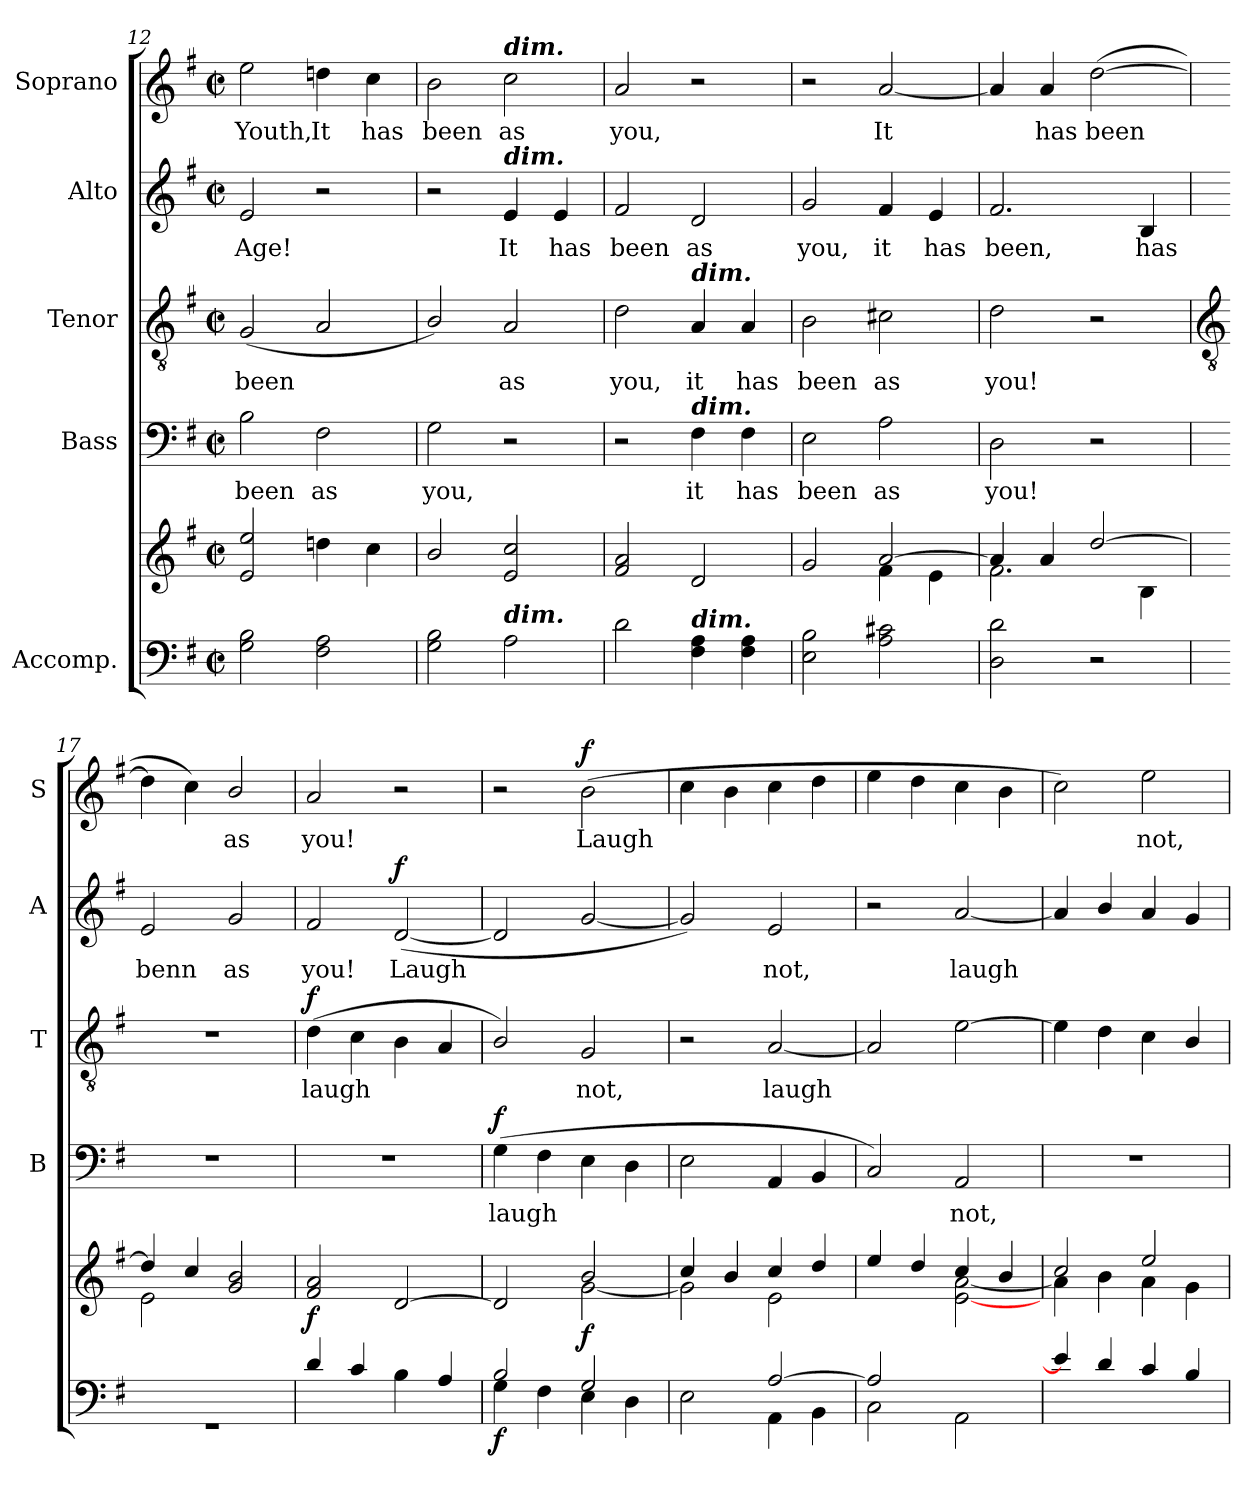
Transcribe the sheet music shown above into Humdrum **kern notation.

**kern	**kern	**dynam	**kern	**text	**dynam	**kern	**text	**dynam	**kern	**text	**dynam	**kern	**text	**dynam
*part5	*part5	*part5	*part4	*part4	*part4	*part3	*part3	*part3	*part2	*part2	*part2	*part1	*part1	*part1
*staff6	*staff5	*staff5/6	*staff4	*staff4	*staff4	*staff3	*staff3	*staff3	*staff2	*staff2	*staff2	*staff1	*staff1	*staff1
*I"Accomp.	*	*	*I"Bass	*	*	*I"Tenor	*	*	*I"Alto	*	*	*I"Soprano	*	*
*	*	*	*I'B	*	*	*I'T	*	*	*I'A	*	*	*I'S	*	*
*clefF4	*clefG2	*	*clefF4	*	*	*clefGv2	*	*	*clefG2	*	*	*clefG2	*	*
*k[f#]	*k[f#]	*	*k[f#]	*	*	*k[f#]	*	*	*k[f#]	*	*	*k[f#]	*	*
*G:	*G:	*	*G:	*	*	*G:	*	*	*G:	*	*	*G:	*	*
*M2/2	*M2/2	*	*M2/2	*	*	*M2/2	*	*	*M2/2	*	*	*M2/2	*	*
*met(c|)	*met(c|)	*	*met(c|)	*	*	*met(c|)	*	*	*met(c|)	*	*	*met(c|)	*	*
=12	=12	=12	=12	=12	=12	=12	=12	=12	=12	=12	=12	=12	=12	=12
*	*^	*	*	*	*	*	*	*	*	*	*	*	*	*
!	!	!	!	!	!LO:LY:b	!	!	!LO:LY:b	!	!	!LO:LY:b	!	!	!LO:LY:b	!
2G 2B	2e/ 2ee/	1ryy	.	2B	been	.	(<2G	been	.	2e	Age!	.	2ee	Youth,	.
!	!	!	!	!	!LO:LY:b	!	!	!	!	!	!	!	!	!LO:LY:b	!
2F# 2A	4ddn\	.	.	2F#	as	.	2A	.	.	2r	.	.	4ddn	It	.
!	!	!	!	!	!	!	!	!	!	!	!	!	!	!LO:LY:b	!
.	4cc\	.	.	.	.	.	.	.	.	.	.	.	4cc	has	.
=13	=13	=13	=13	=13	=13	=13	=13	=13	=13	=13	=13	=13	=13	=13	=13
!	!	!	!	!	!LO:LY:b	!	!	!	!	!	!	!	!	!LO:LY:b	!
2G 2B	2b/	1ryy	.	2G	you,	.	2B/)	.	.	2r	.	.	2b	been	.
!	!	!	!	!	!	!	!	!	!	!	!	!	!LO:TX:a:Bi:t=dim.	!	!
!	!	!	!	!	!	!	!	!	!	!LO:TX:a:Bi:t=dim.	!	!	!	!	!
!	!LO:TX:b:Bi:t=dim.	!	!	!	!	!	!	!	!	!	!	!	!	!	!
!	!	!	!	!	!	!	!	!LO:LY:b	!	!	!LO:LY:b	!	!	!LO:LY:b	!
2A	2e/ 2cc/	.	.	2r	.	.	2A	as	.	4e	It	.	2cc	as	.
!	!	!	!	!	!	!	!	!	!	!	!LO:LY:b	!	!	!	!
.	.	.	.	.	.	.	.	.	.	4e	has	.	.	.	.
=14	=14	=14	=14	=14	=14	=14	=14	=14	=14	=14	=14	=14	=14	=14	=14
!	!	!	!	!	!	!	!	!LO:LY:b	!	!	!LO:LY:b	!	!	!LO:LY:b	!
2d	2f#/ 2a/	1ryy	.	2r	.	.	2d	you,	.	2f#	been	.	2a	you,	.
!	!	!	!	!	!	!	!LO:TX:a:Bi:t=dim.	!	!	!	!	!	!	!	!
!	!	!	!	!LO:TX:a:Bi:t=dim.	!	!	!	!	!	!	!	!	!	!	!
!LO:TX:a:Bi:t=dim.	!	!	!	!	!	!	!	!	!	!	!	!	!	!	!
!	!	!	!	!	!LO:LY:b	!	!	!LO:LY:b	!	!	!LO:LY:b	!	!	!	!
4F# 4A	2d/	.	.	4F#	it	.	4A	it	.	2d	as	.	2r	.	.
!	!	!	!	!	!LO:LY:b	!	!	!LO:LY:b	!	!	!	!	!	!	!
4F# 4A	.	.	.	4F#	has	.	4A	has	.	.	.	.	.	.	.
=15	=15	=15	=15	=15	=15	=15	=15	=15	=15	=15	=15	=15	=15	=15	=15
!	!	!	!	!	!LO:LY:b	!	!	!LO:LY:b	!	!	!LO:LY:b	!	!	!	!
2E 2B	2g/	2ryy	.	2E	been	.	2B	been	.	2g	you,	.	2r	.	.
!	!	!	!	!	!LO:LY:b	!	!	!LO:LY:b	!	!	!LO:LY:b	!	!	!LO:LY:b	!
2A 2c#X	[2a/	4f#\	.	2A	as	.	2c#X	as	.	4f#	it	.	[2a	It	.
!	!	!	!	!	!	!	!	!	!	!	!LO:LY:b	!	!	!	!
.	.	4e\	.	.	.	.	.	.	.	4e	has	.	.	.	.
=16	=16	=16	=16	=16	=16	=16	=16	=16	=16	=16	=16	=16	=16	=16	=16
!	!	!	!	!	!LO:LY:b	!	!	!LO:LY:b	!	!	!LO:LY:b	!	!	!	!
2D 2d	4a/]	2.f#\	.	2D	you!	.	2d	you!	.	2.f#	been,	.	4a]	.	.
!	!	!	!	!	!	!	!	!	!	!	!	!	!	!LO:LY:b	!
.	4a/	.	.	.	.	.	.	.	.	.	.	.	4a	has	.
!	!	!	!	!	!	!	!	!	!	!	!	!	!	!LO:LY:b	!
2r	[2dd/	.	.	2r	.	.	2r	.	.	.	.	.	(>[2dd	been	.
!	!	!	!	!	!	!	!	!	!	!	!LO:LY:b	!	!	!	!
.	.	4B\	.	.	.	.	.	.	.	4B	has	.	.	.	.
!!LO:LB:g=z
=17	=17	=17	=17	=17	=17	=17	=17	=17	=17	=17	=17	=17	=17	=17	=17
*	*	*	*	*	*	*	*clefGv2	*	*	*	*	*	*	*	*
*^	*	*	*	*	*	*	*	*	*	*	*	*	*	*	*
!	!	!	!	!	!	!	!	!	!	!	!	!LO:LY:b	!	!	!	!
1ryy	1r	4dd/]	2e\	.	1r	.	.	1r	.	.	2e	benn	.	4dd]	.	.
.	.	4cc/	.	.	.	.	.	.	.	.	.	.	.	4cc)	.	.
!	!	!	!	!	!	!	!	!	!	!	!	!LO:LY:b	!	!	!LO:LY:b	!
.	.	2g/ 2b/	2ryy	.	.	.	.	.	.	.	2g	as	.	2b/	as	.
=18	=18	=18	=18	=18	=18	=18	=18	=18	=18	=18	=18	=18	=18	=18	=18	=18
!	!	!	!	!LO:DY:a=2	!	!	!	!	!LO:LY:b	!LO:DY:b	!	!LO:LY:b	!	!	!LO:LY:b	!
4d	1ryy	2f#/ 2a/	1ryy	f	1r	.	.	(>4d	laugh	f	2f#	you!	.	2a	you!	.
4c	.	.	.	.	.	.	.	4c	.	.	.	.	.	.	.	.
!	!	!	!	!	!	!	!	!	!	!	!	!LO:LY:b	!LO:DY:b	!	!	!
4B\	.	[2d/	.	.	.	.	.	4B\	.	.	(<[2d	Laugh	f	2r	.	.
4A	.	.	.	.	.	.	.	4A	.	.	.	.	.	.	.	.
=19	=19	=19	=19	=19	=19	=19	=19	=19	=19	=19	=19	=19	=19	=19	=19	=19
!	!	!	!	!LO:DY:b=2	!	!LO:LY:b	!LO:DY:b	!	!	!	!	!	!	!	!	!
2B/	4G\	2d/]	2ryy	f	(>4G	laugh	f	2B/)	.	.	2d]	.	.	2r	.	.
.	4F#\	.	.	.	4F#	.	.	.	.	.	.	.	.	.	.	.
!	!	!	!	!LO:DY:b	!	!	!	!	!LO:LY:b	!	!	!	!	!	!LO:LY:b	!LO:DY:b
2G/	4E\	2b/	[2g\	f	4E	.	.	2G	not,	.	[2g	.	.	(>2b	Laugh	f
.	4D\	.	.	.	4D	.	.	.	.	.	.	.	.	.	.	.
=20	=20	=20	=20	=20	=20	=20	=20	=20	=20	=20	=20	=20	=20	=20	=20	=20
2ryy	2E\	4cc/	2g\]	.	2E	.	.	2r	.	.	2g])	.	.	4cc	.	.
.	.	4b/	.	.	.	.	.	.	.	.	.	.	.	4b	.	.
!	!	!	!	!	!	!	!	!	!LO:LY:b	!	!	!LO:LY:b	!	!	!	!
[2A/	4AA\	4cc/	2e\	.	4AA	.	.	[2A	laugh	.	2e	not,	.	4cc	.	.
.	4BB\	4dd/	.	.	4BB	.	.	.	.	.	.	.	.	4dd	.	.
=21	=21	=21	=21	=21	=21	=21	=21	=21	=21	=21	=21	=21	=21	=21	=21	=21
2A/]	2C\	4ee/	2ryy	.	2C)	.	.	2A]	.	.	2r	.	.	4ee	.	.
.	.	4dd/	.	.	.	.	.	.	.	.	.	.	.	4dd	.	.
!	!	!	!	!	!	!LO:LY:b	!	!	!	!	!	!LO:LY:b	!	!	!	!
2ryy	2AA\	4cc/	[2e\ [2a\	.	2AA	not,	.	[2e	.	.	[2a	laugh	.	4cc	.	.
.	.	4b/	.	.	.	.	.	.	.	.	.	.	.	4b	.	.
=22	=22	=22	=22	=22	=22	=22	=22	=22	=22	=22	=22	=22	=22	=22	=22	=22
4e]	1ryy	2cc/	4a\]	.	1r	.	.	4e]	.	.	4a]	.	.	2cc)	.	.
4d	.	.	4b\	.	.	.	.	4d	.	.	4b/	.	.	.	.	.
!	!	!	!	!	!	!	!	!	!	!	!	!	!	!	!LO:LY:b	!
4c	.	2ee/	4a\	.	.	.	.	4c	.	.	4a	.	.	2ee	not,	.
4B	.	.	4g\	.	.	.	.	4B/	.	.	4g	.	.	.	.	.
*v	*v	*	*	*	*	*	*	*	*	*	*	*	*	*	*	*
*	*v	*v	*	*	*	*	*	*	*	*	*	*	*	*	*
=	=	=	=	=	=	=	=	=	=	=	=	=	=	=
*-	*-	*-	*-	*-	*-	*-	*-	*-	*-	*-	*-	*-	*-	*-
